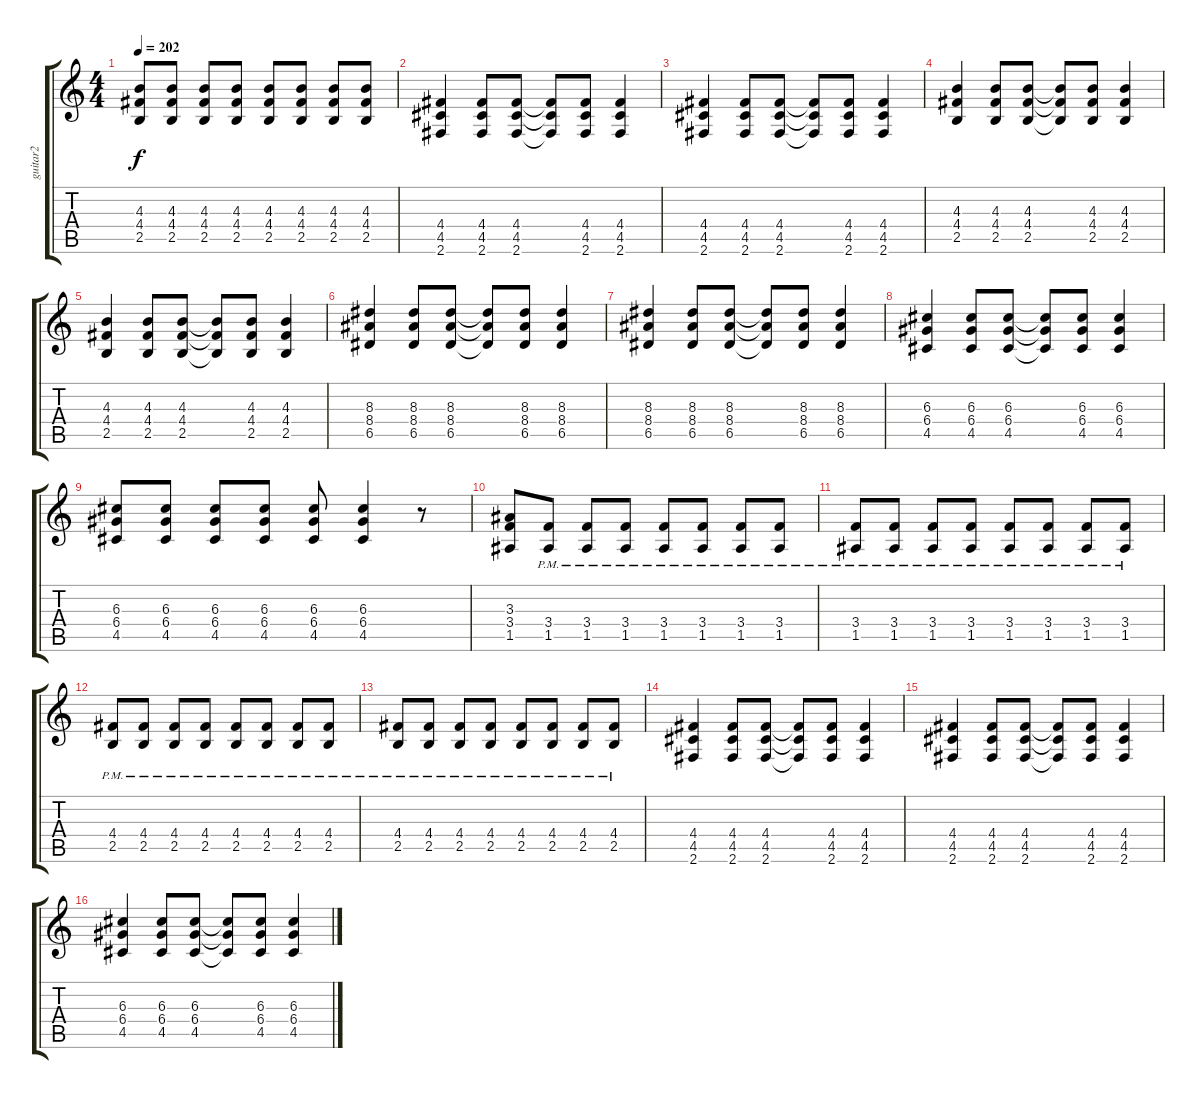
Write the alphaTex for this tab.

\track ("guitar2" "guitar2") {instrument distortionguitar}
\staff {score tabs}
\tuning (E4 B3 G3 D3 A2 E2) {hide}
\ts (4 4)
\tempo 202
\clef g2
\ks c
(4.3 4.4 2.5).8{dy f} (4.3 4.4 2.5).8 (4.3 4.4 2.5).8 (4.3 4.4 2.5).8 (4.3 4.4 2.5).8 (4.3 4.4 2.5).8 (4.3 4.4 2.5).8 (4.3 4.4 2.5).8 |
(4.4 4.5 2.6).4 (4.4 4.5 2.6).8 (4.4 4.5 2.6).8 (4.4{t} 4.5{t} 2.6{t}).8 (4.4 4.5 2.6).8 (4.4 4.5 2.6).4 |
(4.4 4.5 2.6).4 (4.4 4.5 2.6).8 (4.4 4.5 2.6).8 (4.4{t} 4.5{t} 2.6{t}).8 (4.4 4.5 2.6).8 (4.4 4.5 2.6).4 |
(4.3 4.4 2.5).4 (4.3 4.4 2.5).8 (4.3 4.4 2.5).8 (4.3{t} 4.4{t} 2.5{t}).8 (4.3 4.4 2.5).8 (4.3 4.4 2.5).4 |
(4.3 4.4 2.5).4 (4.3 4.4 2.5).8 (4.3 4.4 2.5).8 (4.3{t} 4.4{t} 2.5{t}).8 (4.3 4.4 2.5).8 (4.3 4.4 2.5).4 |
(8.3 8.4 6.5).4 (8.3 8.4 6.5).8 (8.3 8.4 6.5).8 (8.3{t} 8.4{t} 6.5{t}).8 (8.3 8.4 6.5).8 (8.3 8.4 6.5).4 |
(8.3 8.4 6.5).4 (8.3 8.4 6.5).8 (8.3 8.4 6.5).8 (8.3{t} 8.4{t} 6.5{t}).8 (8.3 8.4 6.5).8 (8.3 8.4 6.5).4 |
(6.3 6.4 4.5).4 (6.3 6.4 4.5).8 (6.3 6.4 4.5).8 (6.3{t} 6.4{t} 4.5{t}).8 (6.3 6.4 4.5).8 (6.3 6.4 4.5).4 |
(6.3 6.4 4.5).8 (6.3 6.4 4.5).8 (6.3 6.4 4.5).8 (6.3 6.4 4.5).8 (6.3 6.4 4.5).8 (6.3 6.4 4.5).4 r.8 |
(3.3 3.4 1.5).8 (3.4{pm} 1.5{pm}).8 (3.4{pm} 1.5{pm}).8 (3.4{pm} 1.5{pm}).8 (3.4{pm} 1.5{pm}).8 (3.4{pm} 1.5{pm}).8 (3.4{pm} 1.5{pm}).8 (3.4{pm} 1.5{pm}).8 |
(3.4{pm} 1.5{pm}).8 (3.4{pm} 1.5{pm}).8 (3.4{pm} 1.5{pm}).8 (3.4{pm} 1.5{pm}).8 (3.4{pm} 1.5{pm}).8 (3.4{pm} 1.5{pm}).8 (3.4{pm} 1.5{pm}).8 (3.4{pm} 1.5{pm}).8 |
(4.4{pm} 2.5{pm}).8 (4.4{pm} 2.5{pm}).8 (4.4{pm} 2.5{pm}).8 (4.4{pm} 2.5{pm}).8 (4.4{pm} 2.5{pm}).8 (4.4{pm} 2.5{pm}).8 (4.4{pm} 2.5{pm}).8 (4.4{pm} 2.5{pm}).8 |
(4.4{pm} 2.5{pm}).8 (4.4{pm} 2.5{pm}).8 (4.4{pm} 2.5{pm}).8 (4.4{pm} 2.5{pm}).8 (4.4{pm} 2.5{pm}).8 (4.4{pm} 2.5{pm}).8 (4.4{pm} 2.5{pm}).8 (4.4{pm} 2.5{pm}).8 |
(4.4 4.5 2.6).4 (4.4 4.5 2.6).8 (4.4 4.5 2.6).8 (4.4{t} 4.5{t} 2.6{t}).8 (4.4 4.5 2.6).8 (4.4 4.5 2.6).4 |
(4.4 4.5 2.6).4 (4.4 4.5 2.6).8 (4.4 4.5 2.6).8 (4.4{t} 4.5{t} 2.6{t}).8 (4.4 4.5 2.6).8 (4.4 4.5 2.6).4 |
(6.3 6.4 4.5).4 (6.3 6.4 4.5).8 (6.3 6.4 4.5).8 (6.3{t} 6.4{t} 4.5{t}).8 (6.3 6.4 4.5).8 (6.3 6.4 4.5).4
